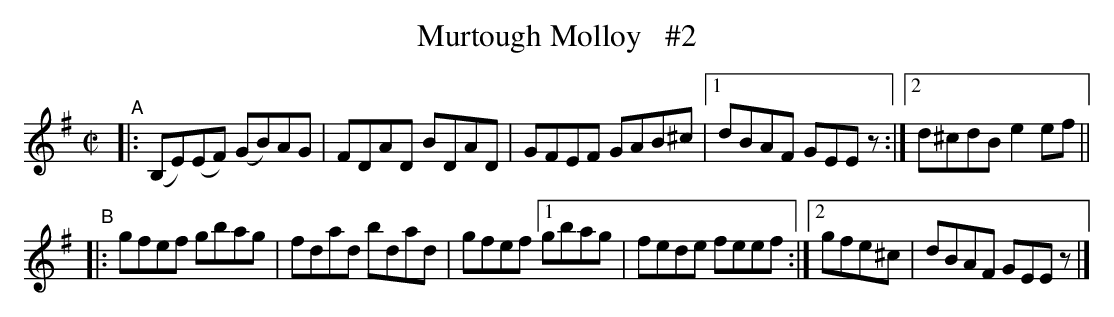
X:1
T: Murtough Molloy   #2
M: C|
L: 1/8
K: Em
"^A"\
|: (B,E)(EF) (GB)AG | FDAD BDAD | GFEF GAB^c |[1 dBAF GEEz :|[2 d^cdB e2ef ||
"^B"\
|: gfef gbag | fdad bdad | gfef [1 gbag | fede feef :|[2 gfe^c | dBAF GEEz |]
